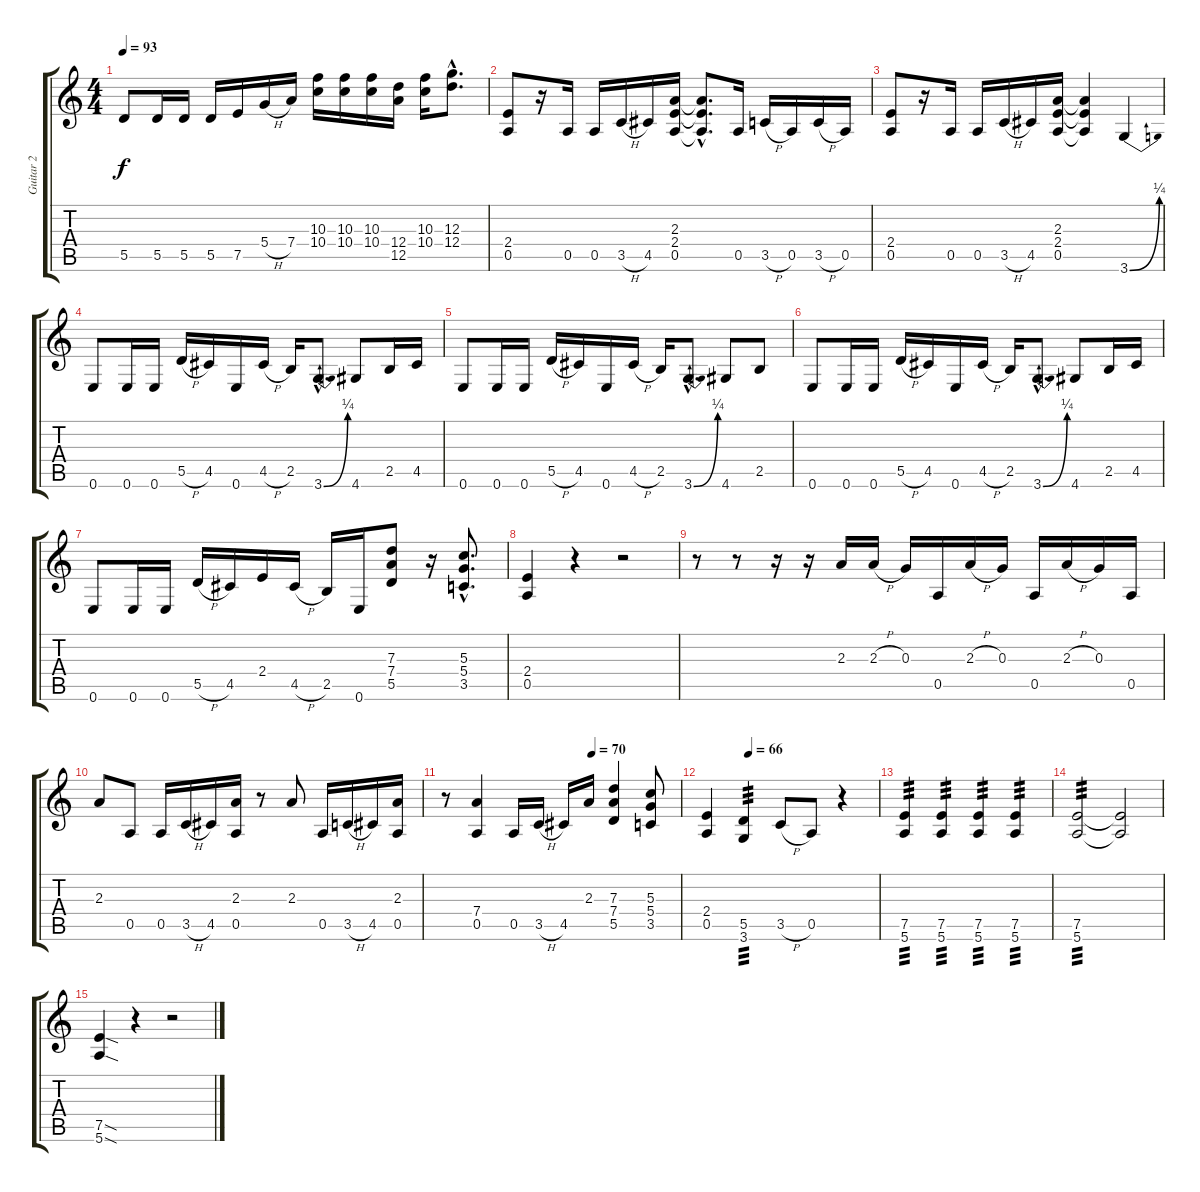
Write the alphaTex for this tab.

\track ("Guitar 2" "Guitar 2") {instrument distortionguitar}
\staff {score tabs}
\tuning (E4 B3 G3 D3 A2 E2) {hide}
\ts (4 4)
\tempo 93
\clef g2
\ks c
5.5.8{dy f} 5.5.16 5.5.16 5.5.16 7.5.16 5.4{h}.16 7.4.16 (10.3 10.4).16 (10.3 10.4).16 (10.3 10.4).16 (12.4 12.5).16 (10.3 10.4).16 (12.3{hac} 12.4{hac}).8{d} |
(2.4 0.5).8 r.16 0.5.16 0.5.16 3.5{h}.16 4.5.16 (2.3 2.4 0.5).16 (2.3{hac t} 2.4{hac t} 0.5{hac t}).8{d} 0.5.16 3.5{h}.16 0.5.16 3.5{h}.16 0.5.16 |
(2.4 0.5).8 r.16 0.5.16 0.5.16 3.5{h}.16 4.5.16 (2.3 2.4 0.5).16 (2.3{t} 2.4{t} 0.5{t}).4 3.6{be (bend 0 0 60 1)}.4 |
0.6.8 0.6.16 0.6.16 5.5{h}.16 4.5.16 0.6.16 4.5{h}.16 2.5.16 3.6{be (bend 0 0 60 1) hac}.8{d} 4.6.8 2.5.16 4.5.16 |
0.6.8 0.6.16 0.6.16 5.5{h}.16 4.5.16 0.6.16 4.5{h}.16 2.5.16 3.6{be (bend 0 0 60 1) hac}.8{d} 4.6.8 2.5.8 |
0.6.8 0.6.16 0.6.16 5.5{h}.16 4.5.16 0.6.16 4.5{h}.16 2.5.16 3.6{be (bend 0 0 60 1) hac}.8{d} 4.6.8 2.5.16 4.5.16 |
0.6.8 0.6.16 0.6.16 5.5{h}.16 4.5.16 2.4.16 4.5{h}.16 2.5.16 0.6.16 (7.3 7.4 5.5).8 r.16 (5.3{hac} 5.4{hac} 3.5{hac}).8{d} |
(2.4 0.5).4 r.4 r.2 |
r.8 r.8 r.16 r.16 2.3.16 2.3{h}.16 0.3.16 0.5.16 2.3{h}.16 0.3.16 0.5.16 2.3{h}.16 0.3.16 0.5.16 |
2.3.8 0.5.8 0.5.16 3.5{h}.16 4.5.16 (2.3 0.5).16 r.8 2.3.8 0.5.16 3.5{h}.16 4.5.16 (2.3 0.5).16 |
\tempo (70 0.625)
r.8 (7.4 0.5).4 0.5.16 3.5{h}.16 4.5.16 2.3.16 (7.3 7.4 5.5).4 (5.3 5.4 3.5).8 |
\tempo (66 0.25)
(2.4 0.5).4 (5.5 3.6).4{tp 3} 3.5{h}.8 0.5.8 r.4 |
(7.5 5.6).4{tp 3} (7.5 5.6).4{tp 3} (7.5 5.6).4{tp 3} (7.5 5.6).4{tp 3} |
(7.5 5.6).2{tp 3} (7.5{t} 5.6{t}).2 |
(7.5{sod} 5.6{sod}).4 r.4 r.2
